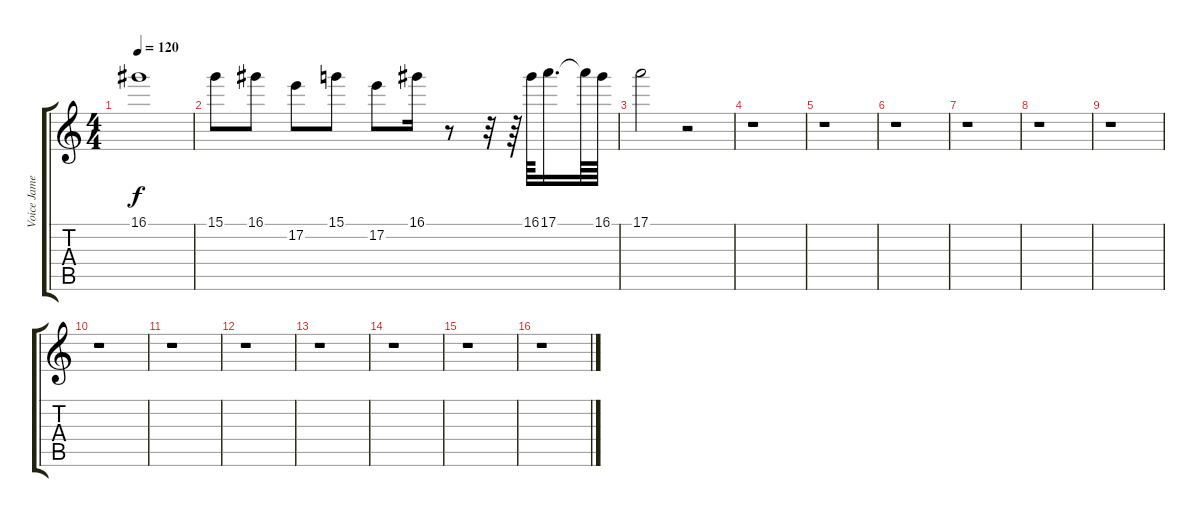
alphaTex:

\track ("Voice James" "Voice Jame") {instrument distortionguitar}
\staff {score tabs}
\tuning (E4 B3 G3 D3 A2 E2) {hide}
\ts (4 4)
\tempo 120
\clef g2
\ks c
16.1{t}.1{dy f} |
15.1.8 16.1.8 17.2.8 15.1.8 17.2.8 16.1.16 r.8 r.32 r.64 16.1.64 17.1.16{d} 17.1{t}.64 16.1.64 |
17.1.2 r.2 |
r.1 |
r.1 |
r.1 |
r.1 |
r.1 |
r.1 |
r.1 |
r.1 |
r.1 |
r.1 |
r.1 |
r.1 |
r.1
